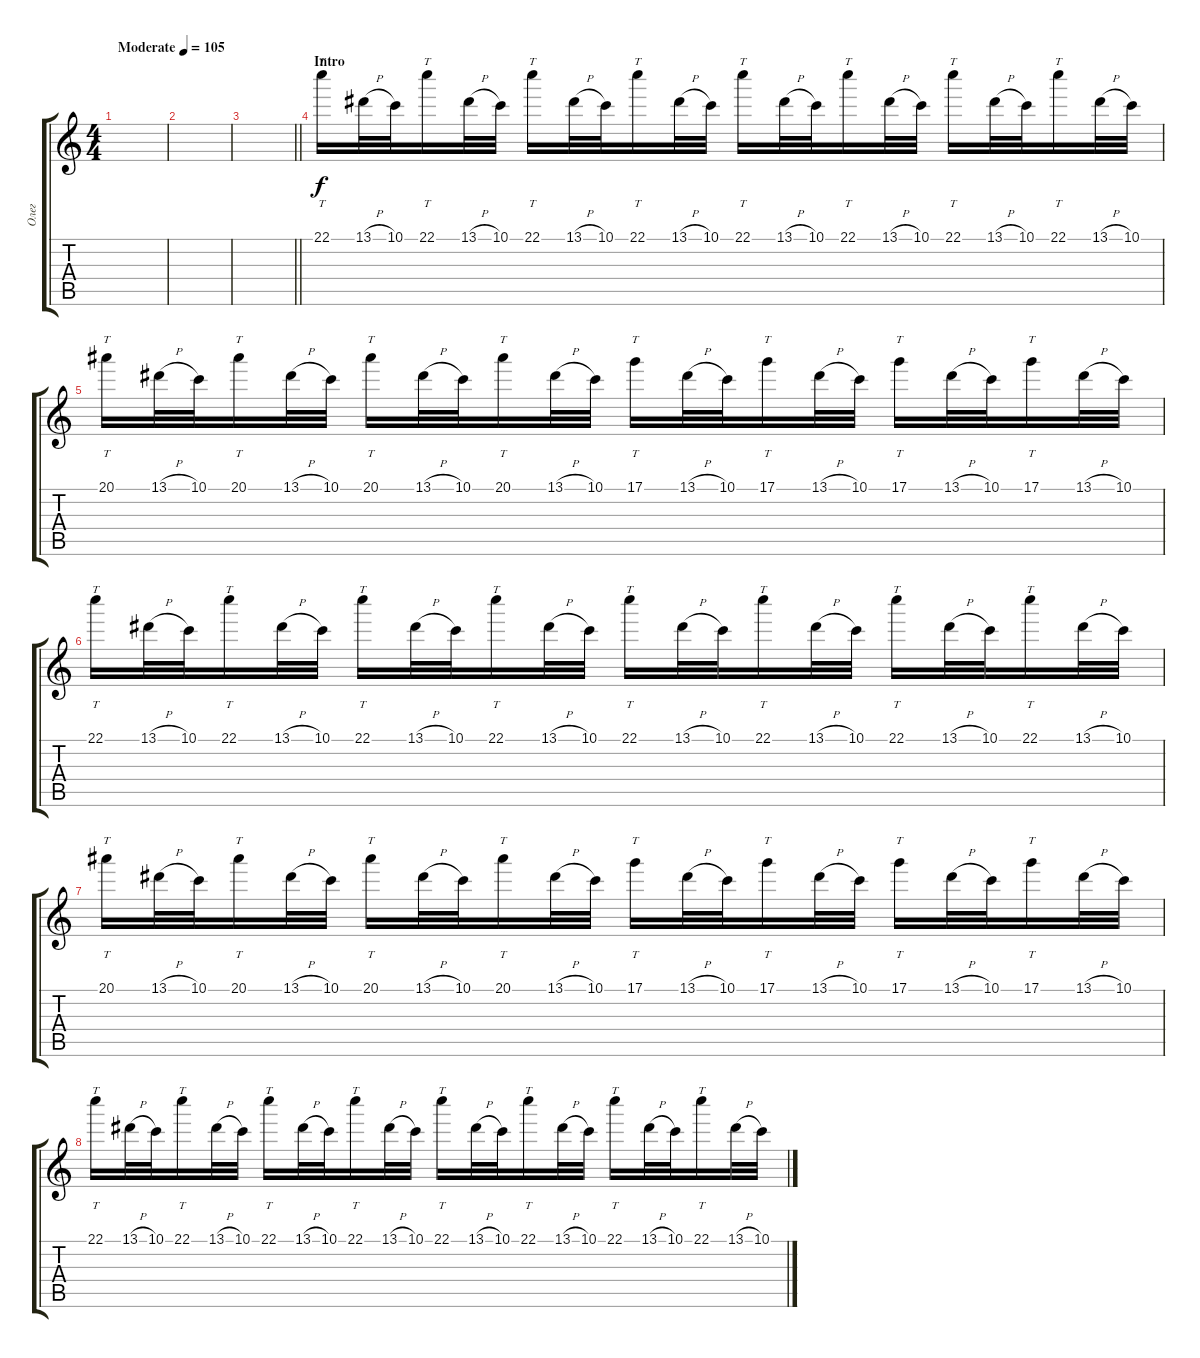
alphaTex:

\track ("Олег" "Олег") {instrument distortionguitar}
\staff {score tabs}
\tuning (D4 A3 F3 C3 G2 C2) {hide}
\ts (4 4)
\tempo (105 "Moderate")
\clef g2
\ks c
|
|
\barLineRight lightlight
|
\section ("" "Intro")
22.1.16{tt} 13.1{h}.32 10.1.32 22.1.16{tt} 13.1{h}.32 10.1.32 22.1.16{tt} 13.1{h}.32 10.1.32 22.1.16{tt} 13.1{h}.32 10.1.32 22.1.16{tt} 13.1{h}.32 10.1.32 22.1.16{tt} 13.1{h}.32 10.1.32 22.1.16{tt} 13.1{h}.32 10.1.32 22.1.16{tt} 13.1{h}.32 10.1.32 |
20.1.16{tt} 13.1{h}.32 10.1.32 20.1.16{tt} 13.1{h}.32 10.1.32 20.1.16{tt} 13.1{h}.32 10.1.32 20.1.16{tt} 13.1{h}.32 10.1.32 17.1.16{tt} 13.1{h}.32 10.1.32 17.1.16{tt} 13.1{h}.32 10.1.32 17.1.16{tt} 13.1{h}.32 10.1.32 17.1.16{tt} 13.1{h}.32 10.1.32 |
22.1.16{tt} 13.1{h}.32 10.1.32 22.1.16{tt} 13.1{h}.32 10.1.32 22.1.16{tt} 13.1{h}.32 10.1.32 22.1.16{tt} 13.1{h}.32 10.1.32 22.1.16{tt} 13.1{h}.32 10.1.32 22.1.16{tt} 13.1{h}.32 10.1.32 22.1.16{tt} 13.1{h}.32 10.1.32 22.1.16{tt} 13.1{h}.32 10.1.32 |
20.1.16{tt} 13.1{h}.32 10.1.32 20.1.16{tt} 13.1{h}.32 10.1.32 20.1.16{tt} 13.1{h}.32 10.1.32 20.1.16{tt} 13.1{h}.32 10.1.32 17.1.16{tt} 13.1{h}.32 10.1.32 17.1.16{tt} 13.1{h}.32 10.1.32 17.1.16{tt} 13.1{h}.32 10.1.32 17.1.16{tt} 13.1{h}.32 10.1.32 |
22.1.16{tt} 13.1{h}.32 10.1.32 22.1.16{tt} 13.1{h}.32 10.1.32 22.1.16{tt} 13.1{h}.32 10.1.32 22.1.16{tt} 13.1{h}.32 10.1.32 22.1.16{tt} 13.1{h}.32 10.1.32 22.1.16{tt} 13.1{h}.32 10.1.32 22.1.16{tt} 13.1{h}.32 10.1.32 22.1.16{tt} 13.1{h}.32 10.1.32
